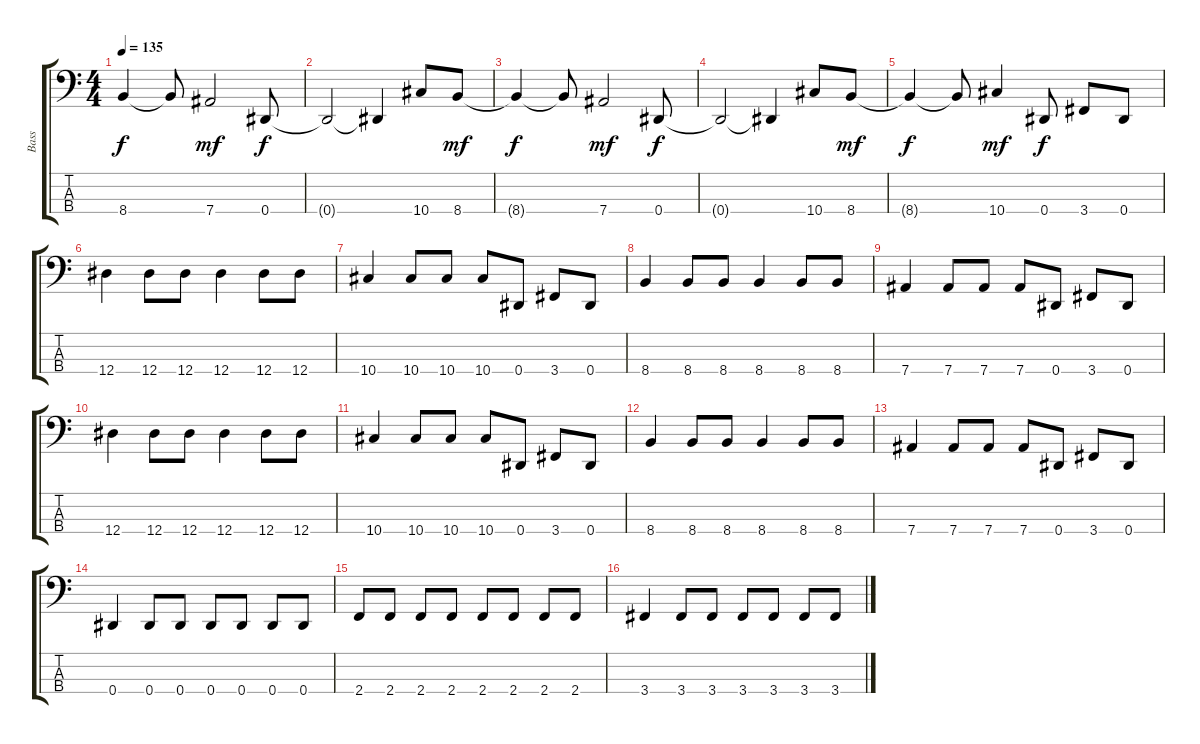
\track ("Bass" "Bass") {instrument electricbassfinger}
\staff {score tabs}
\tuning (Ab2 Eb2 Bb1 Eb1) {hide}
\ts (4 4)
\tempo 135
\clef f4
\ks c
8.4{t}.4{dy f} 8.4{t}.8 7.4.2{dy mf} 0.4.8{dy f} |
0.4{t}.2 0.4{t}.4 10.4.8 8.4.8{dy mf} |
8.4{t}.4{dy f} 8.4{t}.8 7.4.2{dy mf} 0.4.8{dy f} |
0.4{t}.2 0.4{t}.4 10.4.8 8.4.8{dy mf} |
8.4{t}.4{dy f} 8.4{t}.8 10.4.4{dy mf} 0.4.8{dy f} 3.4.8 0.4.8 |
12.4.4 12.4.8 12.4.8 12.4.4 12.4.8 12.4.8 |
10.4.4 10.4.8 10.4.8 10.4.8 0.4.8 3.4.8 0.4.8 |
8.4.4 8.4.8 8.4.8 8.4.4 8.4.8 8.4.8 |
7.4.4 7.4.8 7.4.8 7.4.8 0.4.8 3.4.8 0.4.8 |
12.4.4 12.4.8 12.4.8 12.4.4 12.4.8 12.4.8 |
10.4.4 10.4.8 10.4.8 10.4.8 0.4.8 3.4.8 0.4.8 |
8.4.4 8.4.8 8.4.8 8.4.4 8.4.8 8.4.8 |
7.4.4 7.4.8 7.4.8 7.4.8 0.4.8 3.4.8 0.4.8 |
0.4.4 0.4.8 0.4.8 0.4.8 0.4.8 0.4.8 0.4.8 |
2.4.8 2.4.8 2.4.8 2.4.8 2.4.8 2.4.8 2.4.8 2.4.8 |
3.4.4 3.4.8 3.4.8 3.4.8 3.4.8 3.4.8 3.4.8
